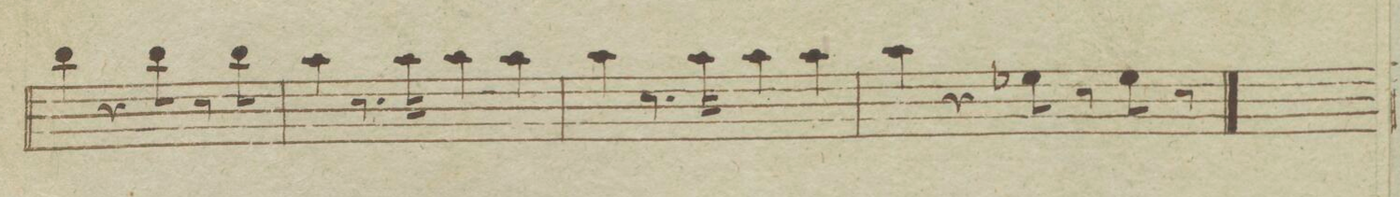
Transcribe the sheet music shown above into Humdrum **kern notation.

**kern	**dynam
*I"Flautto Secondo	*
*clefG2	*
*k[b-e-]	*
*met(c)	*
*M4/4	*
4bb-\	.
4r	.
8bb-\	.
8r	.
8bb-\	.
8r	.
=17	=17
4aa\	.
8.r	.
16aa\	.
4aa\	.
4aa\	.
=18	=18
4aa\	.
8.r	.
16aa\	.
4aa\	.
4aa\	.
=19	=19
4aa\	.
4r	.
8ee-X\	.
8r	.
8ee-\	.
8r	.
==20	==20
*M6/8	*
*k[b-e-]	*
*-	*-
